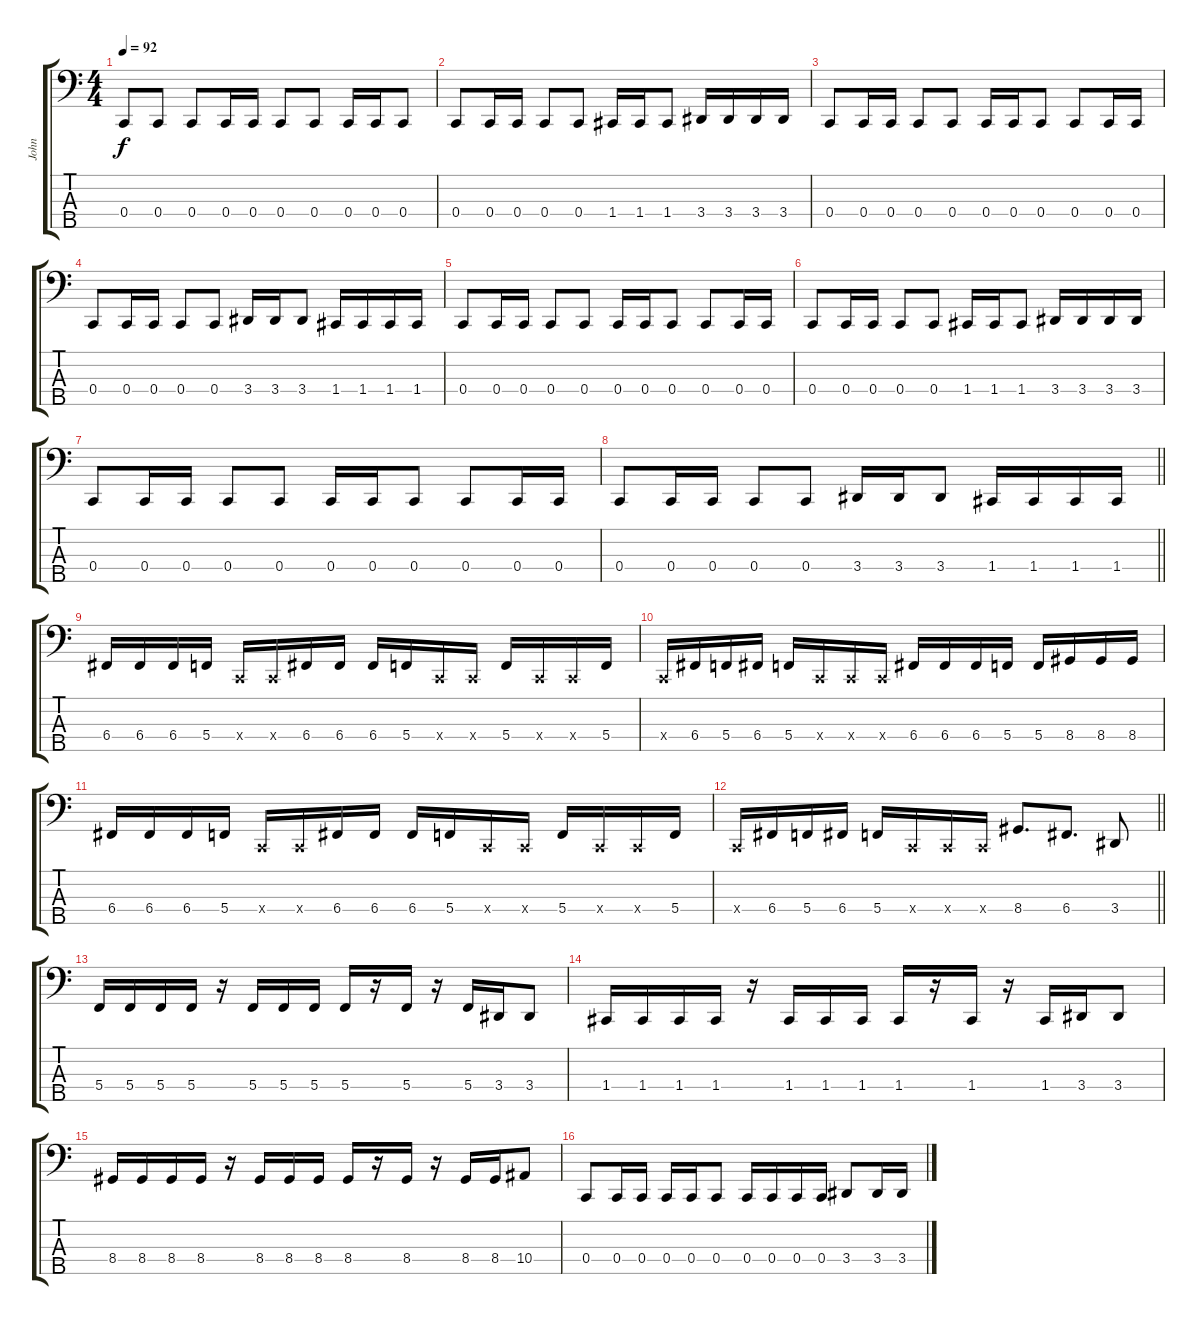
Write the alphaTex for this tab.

\track ("John" "John") {instrument electricbassfinger}
\staff {score tabs}
\tuning (F2 C2 G1 C1 A0) {hide}
\ts (4 4)
\tempo 92
\clef f4
\ks c
0.4.8{dy f} 0.4.8 0.4.8 0.4.16 0.4.16 0.4.8 0.4.8 0.4.16 0.4.16 0.4.8 |
0.4.8 0.4.16 0.4.16 0.4.8 0.4.8 1.4.16 1.4.16 1.4.8 3.4.16 3.4.16 3.4.16 3.4.16 |
0.4.8 0.4.16 0.4.16 0.4.8 0.4.8 0.4.16 0.4.16 0.4.8 0.4.8 0.4.16 0.4.16 |
0.4.8 0.4.16 0.4.16 0.4.8 0.4.8 3.4.16 3.4.16 3.4.8 1.4.16 1.4.16 1.4.16 1.4.16 |
0.4.8 0.4.16 0.4.16 0.4.8 0.4.8 0.4.16 0.4.16 0.4.8 0.4.8 0.4.16 0.4.16 |
0.4.8 0.4.16 0.4.16 0.4.8 0.4.8 1.4.16 1.4.16 1.4.8 3.4.16 3.4.16 3.4.16 3.4.16 |
0.4.8 0.4.16 0.4.16 0.4.8 0.4.8 0.4.16 0.4.16 0.4.8 0.4.8 0.4.16 0.4.16 |
\barLineRight lightlight
0.4.8 0.4.16 0.4.16 0.4.8 0.4.8 3.4.16 3.4.16 3.4.8 1.4.16 1.4.16 1.4.16 1.4.16 |
6.4.16 6.4.16 6.4.16 5.4.16 0.4{x}.16 0.4{x}.16 6.4.16 6.4.16 6.4.16 5.4.16 0.4{x}.16 0.4{x}.16 5.4.16 0.4{x}.16 0.4{x}.16 5.4.16 |
0.4{x}.16 6.4.16 5.4.16 6.4.16 5.4.16 0.4{x}.16 0.4{x}.16 0.4{x}.16 6.4.16 6.4.16 6.4.16 5.4.16 5.4.16 8.4.16 8.4.16 8.4.16 |
6.4.16 6.4.16 6.4.16 5.4.16 0.4{x}.16 0.4{x}.16 6.4.16 6.4.16 6.4.16 5.4.16 0.4{x}.16 0.4{x}.16 5.4.16 0.4{x}.16 0.4{x}.16 5.4.16 |
\barLineRight lightlight
0.4{x}.16 6.4.16 5.4.16 6.4.16 5.4.16 0.4{x}.16 0.4{x}.16 0.4{x}.16 8.4.8{d} 6.4.8{d} 3.4.8 |
5.4.16 5.4.16 5.4.16 5.4.16 r.16 5.4.16 5.4.16 5.4.16 5.4.16 r.16 5.4.16 r.16 5.4.16 3.4.16 3.4.8 |
1.4.16 1.4.16 1.4.16 1.4.16 r.16 1.4.16 1.4.16 1.4.16 1.4.16 r.16 1.4.16 r.16 1.4.16 3.4.16 3.4.8 |
8.4.16 8.4.16 8.4.16 8.4.16 r.16 8.4.16 8.4.16 8.4.16 8.4.16 r.16 8.4.16 r.16 8.4.16 8.4.16 10.4.8 |
0.4.8 0.4.16 0.4.16 0.4.16 0.4.16 0.4.8 0.4.16 0.4.16 0.4.16 0.4.16 3.4.8 3.4.16 3.4.16
